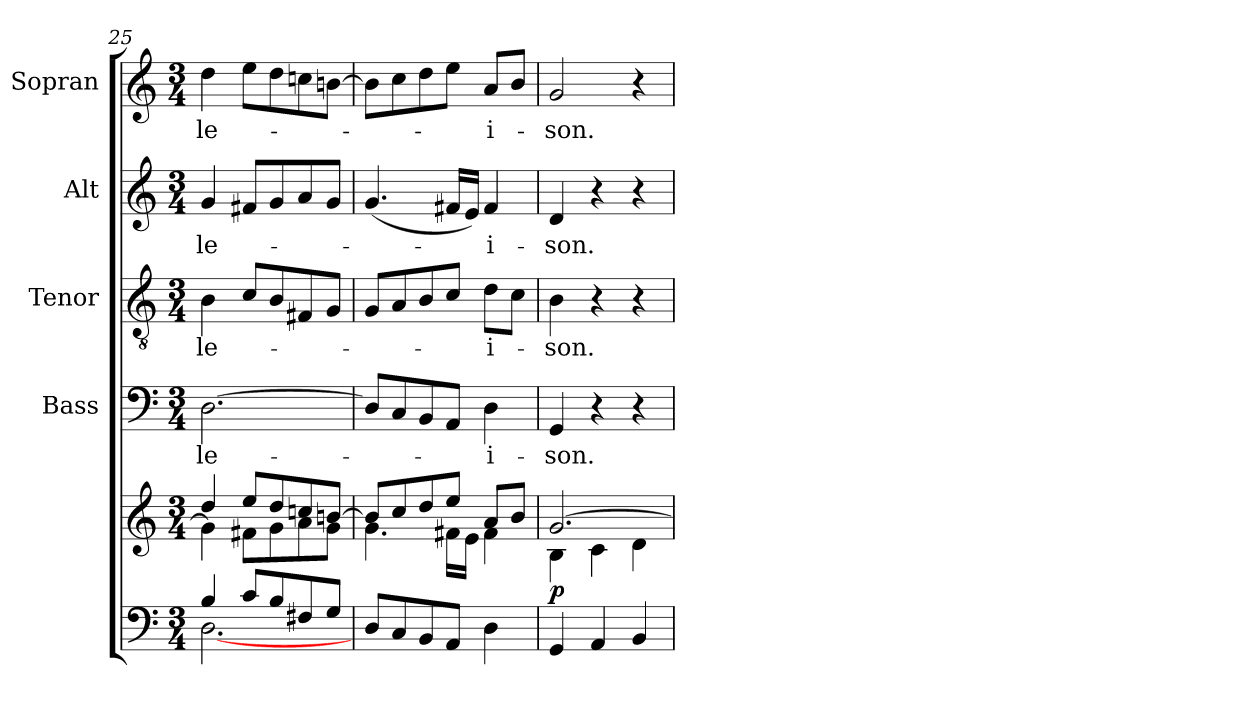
**kern	**kern	**dynam	**kern	**text	**kern	**text	**kern	**text	**kern	**text
*part5	*part5	*part5	*part4	*part4	*part3	*part3	*part2	*part2	*part1	*part1
*staff6	*staff5	*staff5/6	*staff4	*staff4	*staff3	*staff3	*staff2	*staff2	*staff1	*staff1
*	*	*	*I"Bass	*	*I"Tenor	*	*I"Alt	*	*I"Sopran	*
*	*	*	*I'B.	*	*I'T.	*	*I'A.	*	*I'S.	*
*clefF4	*clefG2	*	*clefF4	*	*clefGv2	*	*clefG2	*	*clefG2	*
*k[]	*k[]	*	*k[]	*	*k[]	*	*k[]	*	*k[]	*
*C:	*C:	*	*C:	*	*C:	*	*C:	*	*C:	*
*M3/4	*M3/4	*	*M3/4	*	*M3/4	*	*M3/4	*	*M3/4	*
=25	=25	=25	=25	=25	=25	=25	=25	=25	=25	=25
*^	*^	*	*	*	*	*	*	*	*	*
!	!	!	!	!	!	!LO:LY:b	!	!LO:LY:b	!	!LO:LY:b	!	!LO:LY:b
4B/	[<2.D\	4dd/	4g\]	.	[2.D\	-le-	4B\	-le-	4g/	-le-	4dd\	-le-
8c/L	.	8ee/L	8f#X\L	.	.	.	8c/L	.	8f#X/L	.	8ee\L	.
8B/	.	8dd/	8g\	.	.	.	8B/	.	8g/	.	8dd\	.
8F#X/	.	8ccn/	8a\	.	.	.	8F#X/	.	8a/	.	8ccn\	.
8G/J	.	[>8bn/J	8g\J	.	.	.	8G/J	.	8g/J	.	[8bn\J	.
*v	*v	*	*	*	*	*	*	*	*	*	*	*
=26	=26	=26	=26	=26	=26	=26	=26	=26	=26	=26	=26
8D/L	8b/L]	4.g\	.	8D/L]	.	8G/L	.	(<4.g/	.	8b\L]	.
8C/	8cc/	.	.	8C/	.	8A/	.	.	.	8cc\	.
8BB/	8dd/	.	.	8BB/	.	8B/	.	.	.	8dd\	.
8AA/J	8ee/J	16f#X\LL	.	8AA/J	.	8c/J	.	16f#X/LL	.	8ee\J	.
.	.	16e\JJ	.	.	.	.	.	16e/JJ)	.	.	.
!	!	!	!	!	!LO:LY:b	!	!LO:LY:b	!	!LO:LY:b	!	!LO:LY:b
4D\	8a/L	4f#\	.	4D\	-i-	8d\L	-i-	4f#/	-i-	8a/L	-i-
.	8b/J	.	.	.	.	8c\J	.	.	.	8b/J	.
=27	=27	=27	=27	=27	=27	=27	=27	=27	=27	=27	=27
!	!	!	!LO:DY:b	!	!LO:LY:b	!	!LO:LY:b	!	!LO:LY:b	!	!LO:LY:b
4GG/	[>2.g/	4B\	p	4GG/	-son.	4B\	-son.	4d/	-son.	2g/	-son.
4AA/	.	4c\	.	4r	.	4r	.	4r	.	.	.
4BB/	.	4d\	.	4r	.	4r	.	4r	.	4r	.
*	*v	*v	*	*	*	*	*	*	*	*	*
=	=	=	=	=	=	=	=	=	=	=
*-	*-	*-	*-	*-	*-	*-	*-	*-	*-	*-
